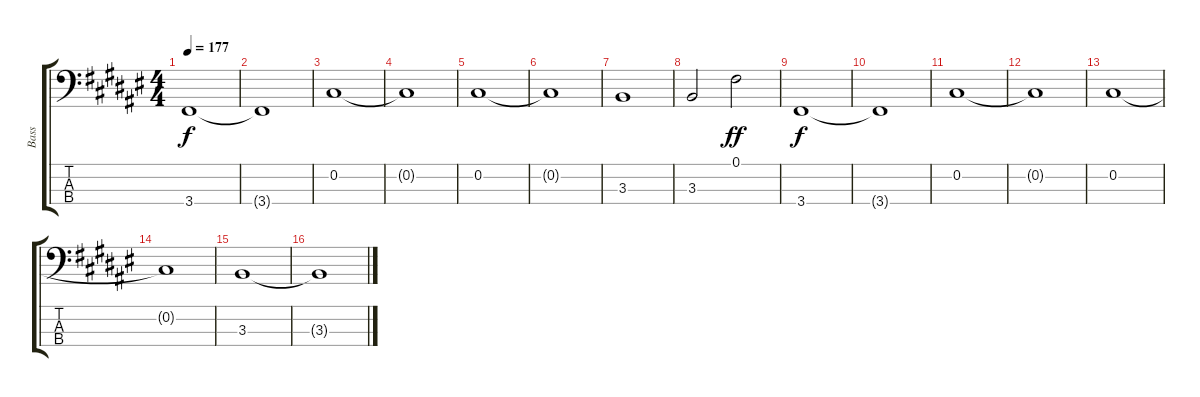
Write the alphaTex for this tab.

\track ("Bass" "Bass") {instrument fretlessbass}
\staff {score tabs}
\tuning (Gb2 Db2 Ab1 Eb1) {hide}
\ts (4 4)
\tempo 177
\clef f4
\ks d#minor
3.4.1{dy f} |
3.4{t}.1 |
0.2.1 |
0.2{t}.1 |
0.2.1 |
0.2{t}.1 |
3.3.1 |
3.3.2 0.1.2{dy ff} |
3.4.1{dy f} |
3.4{t}.1 |
0.2.1 |
0.2{t}.1 |
0.2.1 |
0.2{t}.1 |
3.3.1 |
3.3{t}.1
